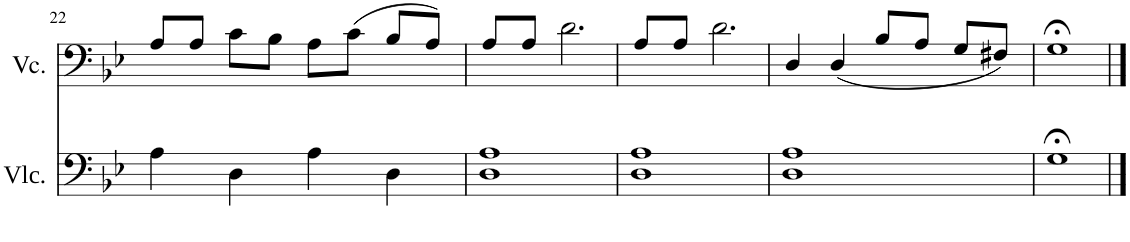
**kern	**kern
*part2	*part1
*staff2	*staff1
*I"Violoncello	*I"Violoncello
*I'Vlc.	*I'Vc.
!!LO:PB:g=z
*clefF4	*clefF4
*	*Trd7c12
*k[b-e-]	*k[b-e-]
*M4/4	*M4/4
=22	=22
4A\	8A/L
.	8A/J
4D\	8c\L
.	8B-\J
4A\	8A\L
.	(8c\J
4D\	8B-/L
.	8A/J)
=23	=23
1D 1A	8A/L
.	8A/J
.	2.d\
=24	=24
1D 1A	8A/L
.	8A/J
.	2.d\
=25	=25
1D 1A	4D/
.	(4D/
.	8B-/L
.	8A/J
.	8G/L
.	8F#X/J)
=26	=26
1G;<	1G;<
==	==
*-	*-
